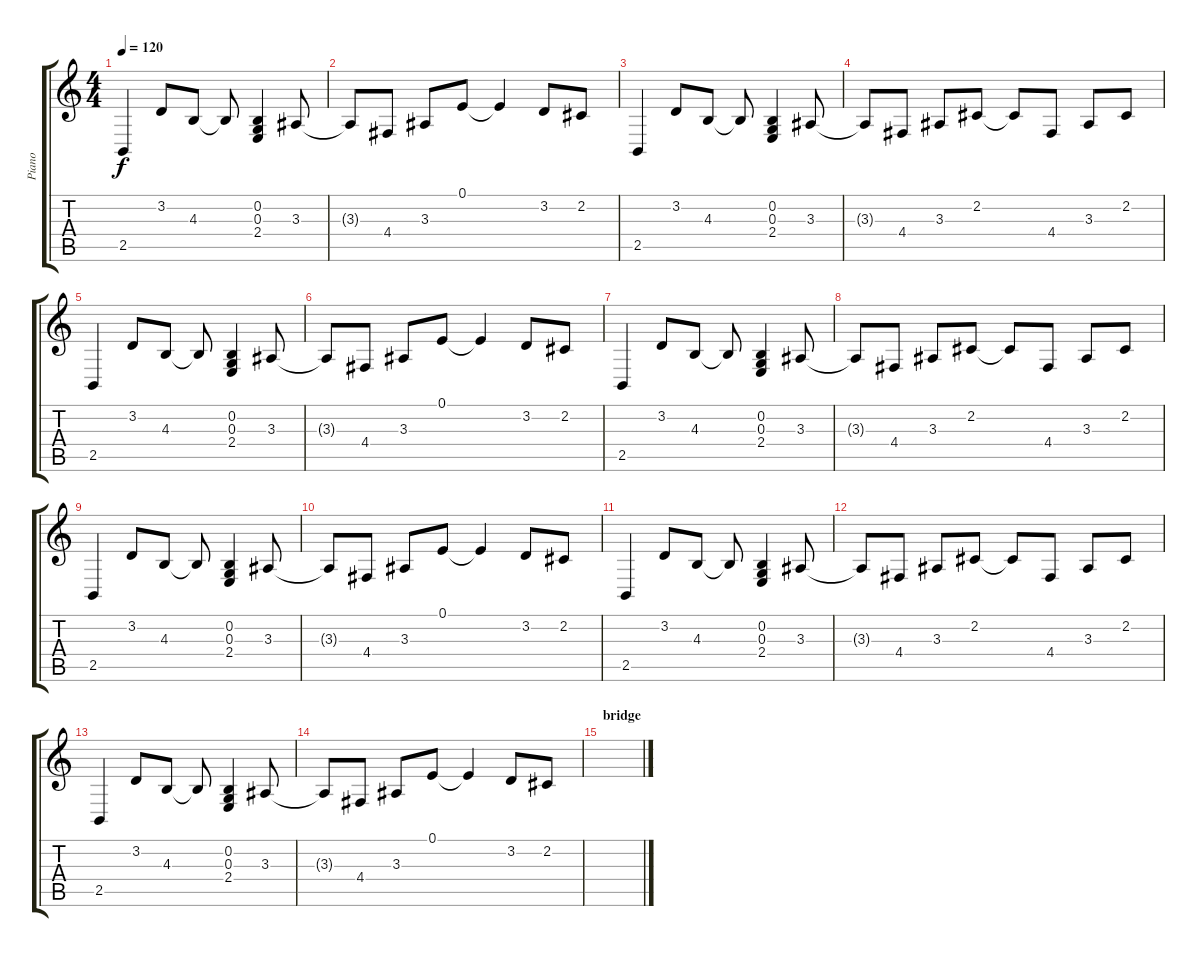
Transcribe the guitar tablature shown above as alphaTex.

\track ("Piano" "Piano") {instrument brightacousticpiano}
\staff {score tabs}
\tuning (E4 B3 G3 D3 A2 E2) {hide}
\ts (4 4)
\tempo 120
\clef g2
\ks c
2.5.4{dy f} 3.2.8 4.3.8 4.3{t}.8 (0.2 0.3 2.4).4 3.3.8 |
3.3{t}.8 4.4.8 3.3.8 0.1.8 0.1{t}.4 3.2.8 2.2.8 |
2.5.4 3.2.8 4.3.8 4.3{t}.8 (0.2 0.3 2.4).4 3.3.8 |
3.3{t}.8 4.4.8 3.3.8 2.2.8 2.2{t}.8 4.4.8 3.3.8 2.2.8 |
2.5.4 3.2.8 4.3.8 4.3{t}.8 (0.2 0.3 2.4).4 3.3.8 |
3.3{t}.8 4.4.8 3.3.8 0.1.8 0.1{t}.4 3.2.8 2.2.8 |
2.5.4 3.2.8 4.3.8 4.3{t}.8 (0.2 0.3 2.4).4 3.3.8 |
3.3{t}.8 4.4.8 3.3.8 2.2.8 2.2{t}.8 4.4.8 3.3.8 2.2.8 |
2.5.4 3.2.8 4.3.8 4.3{t}.8 (0.2 0.3 2.4).4 3.3.8 |
3.3{t}.8 4.4.8 3.3.8 0.1.8 0.1{t}.4 3.2.8 2.2.8 |
2.5.4 3.2.8 4.3.8 4.3{t}.8 (0.2 0.3 2.4).4 3.3.8 |
3.3{t}.8 4.4.8 3.3.8 2.2.8 2.2{t}.8 4.4.8 3.3.8 2.2.8 |
2.5.4 3.2.8 4.3.8 4.3{t}.8 (0.2 0.3 2.4).4 3.3.8 |
3.3{t}.8 4.4.8 3.3.8 0.1.8 0.1{t}.4 3.2.8 2.2.8 |
\section ("" "bridge")
